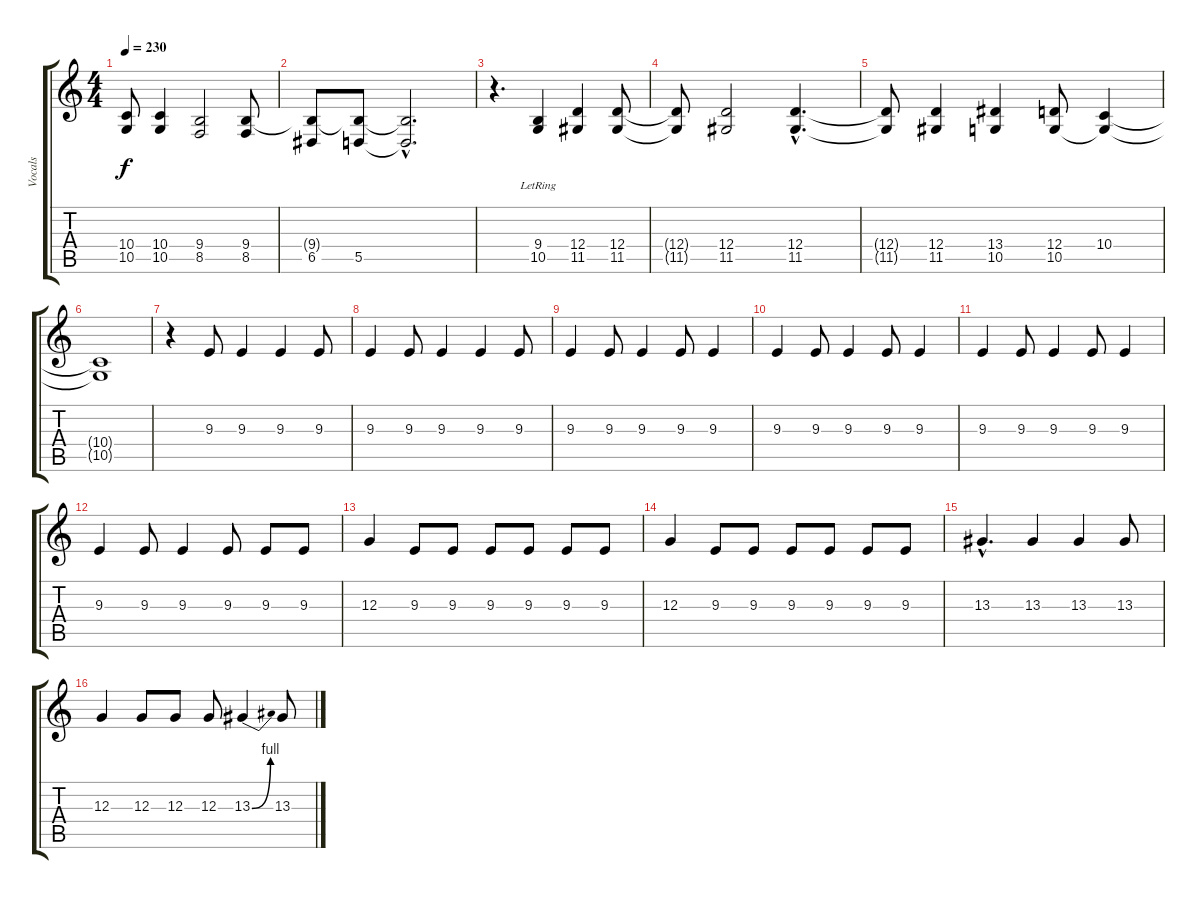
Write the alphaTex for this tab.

\track ("Vocals" "Vocals") {instrument altosax}
\staff {score tabs}
\tuning (E4 B3 G3 D3 A2 E2) {hide}
\ts (4 4)
\tempo 230
\clef g2
\ks c
(10.4{t} 10.5{t}).8{dy f} (10.4 10.5).4 (9.4 8.5).2 (9.4 8.5).8 |
(9.4{t} 6.5).8 (9.4{t} 5.5).8 (9.4{hac t} 5.5{hac t}).2{d} |
r.4{d} (9.4{lr} 10.5).4 (12.4 11.5).4 (12.4 11.5).8 |
(12.4{t} 11.5{t}).8 (12.4 11.5).2 (12.4{hac} 11.5{hac}).4{d} |
(12.4{t} 11.5{t}).8 (12.4 11.5).4 (13.4 10.5).4 (12.4 10.5).8 (10.4 10.5{t}).4 |
(10.4{t} 10.5{t}).1 |
r.4 9.3.8 9.3.4 9.3.4 9.3.8 |
9.3.4 9.3.8 9.3.4 9.3.4 9.3.8 |
9.3.4 9.3.8 9.3.4 9.3.8 9.3.4 |
9.3.4 9.3.8 9.3.4 9.3.8 9.3.4 |
9.3.4 9.3.8 9.3.4 9.3.8 9.3.4 |
9.3.4 9.3.8 9.3.4 9.3.8 9.3.8 9.3.8 |
12.3.4 9.3.8 9.3.8 9.3.8 9.3.8 9.3.8 9.3.8 |
12.3.4 9.3.8 9.3.8 9.3.8 9.3.8 9.3.8 9.3.8 |
13.3{hac}.4{d} 13.3.4 13.3.4 13.3.8 |
12.3.4 12.3.8 12.3.8 12.3.8 13.3{be (bend 0 0 60 4)}.4 13.3.8
